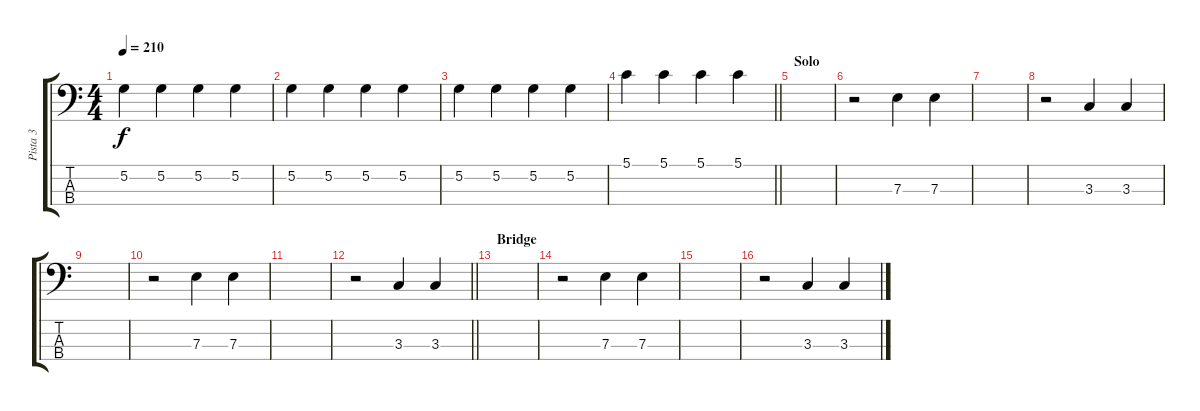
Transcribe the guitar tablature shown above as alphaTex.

\track ("Pista 3" "Pista 3") {instrument electricbassfinger}
\staff {score tabs}
\tuning (G2 D2 A1 E1) {hide}
\ts (4 4)
\tempo 210
\clef f4
\ks c
5.2.4{dy f} 5.2.4 5.2.4 5.2.4 |
5.2.4 5.2.4 5.2.4 5.2.4 |
5.2.4 5.2.4 5.2.4 5.2.4 |
\barLineRight lightlight
5.1.4 5.1.4 5.1.4 5.1.4 |
\section ("" "Solo")
|
r.2 7.3.4 7.3.4 |
|
r.2 3.3.4 3.3.4 |
|
r.2 7.3.4 7.3.4 |
|
\barLineRight lightlight
r.2 3.3.4 3.3.4 |
\section ("" "Bridge")
|
r.2 7.3.4 7.3.4 |
|
r.2 3.3.4 3.3.4
